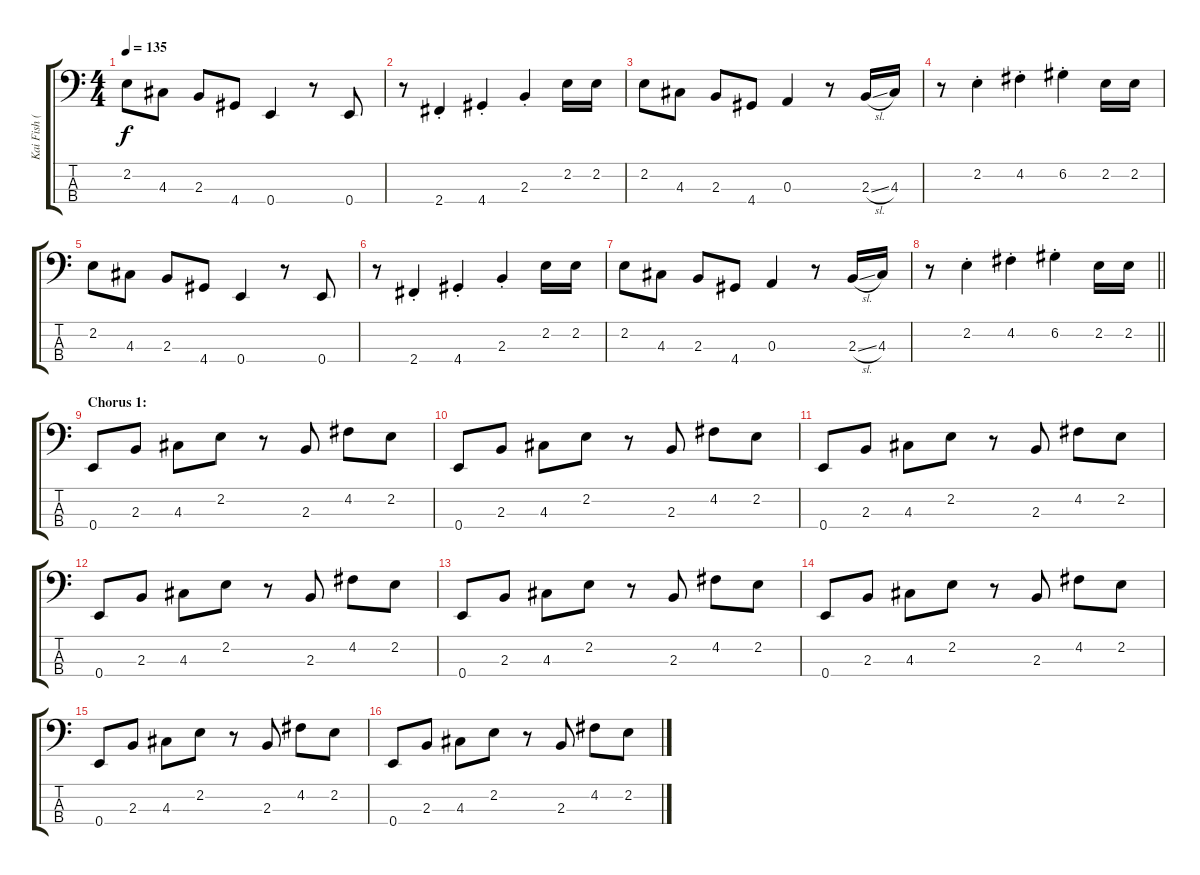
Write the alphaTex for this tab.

\track ("Kai Fish (Bass)" "Kai Fish (") {instrument electricbassfinger}
\staff {score tabs}
\tuning (G2 D2 A1 E1) {hide}
\ts (4 4)
\tempo 135
\clef f4
\ks c
2.2.8{dy f} 4.3.8 2.3.8 4.4.8 0.4.4 r.8 0.4.8 |
r.8 2.4{st}.4 4.4{st}.4 2.3{st}.4 2.2.16 2.2.16 |
2.2.8 4.3.8 2.3.8 4.4.8 0.3.4 r.8 2.3{sl}.16 4.3.16 |
r.8 2.2{st}.4 4.2{st}.4 6.2{st}.4 2.2.16 2.2.16 |
2.2.8 4.3.8 2.3.8 4.4.8 0.4.4 r.8 0.4.8 |
r.8 2.4{st}.4 4.4{st}.4 2.3{st}.4 2.2.16 2.2.16 |
2.2.8 4.3.8 2.3.8 4.4.8 0.3.4 r.8 2.3{sl}.16 4.3.16 |
\barLineRight lightlight
r.8 2.2{st}.4 4.2{st}.4 6.2{st}.4 2.2.16 2.2.16 |
\section ("" "Chorus 1:")
0.4.8 2.3.8 4.3.8 2.2.8 r.8 2.3.8 4.2.8 2.2.8 |
0.4.8 2.3.8 4.3.8 2.2.8 r.8 2.3.8 4.2.8 2.2.8 |
0.4.8 2.3.8 4.3.8 2.2.8 r.8 2.3.8 4.2.8 2.2.8 |
0.4.8 2.3.8 4.3.8 2.2.8 r.8 2.3.8 4.2.8 2.2.8 |
0.4.8 2.3.8 4.3.8 2.2.8 r.8 2.3.8 4.2.8 2.2.8 |
0.4.8 2.3.8 4.3.8 2.2.8 r.8 2.3.8 4.2.8 2.2.8 |
0.4.8 2.3.8 4.3.8 2.2.8 r.8 2.3.8 4.2.8 2.2.8 |
0.4.8 2.3.8 4.3.8 2.2.8 r.8 2.3.8 4.2.8 2.2.8
